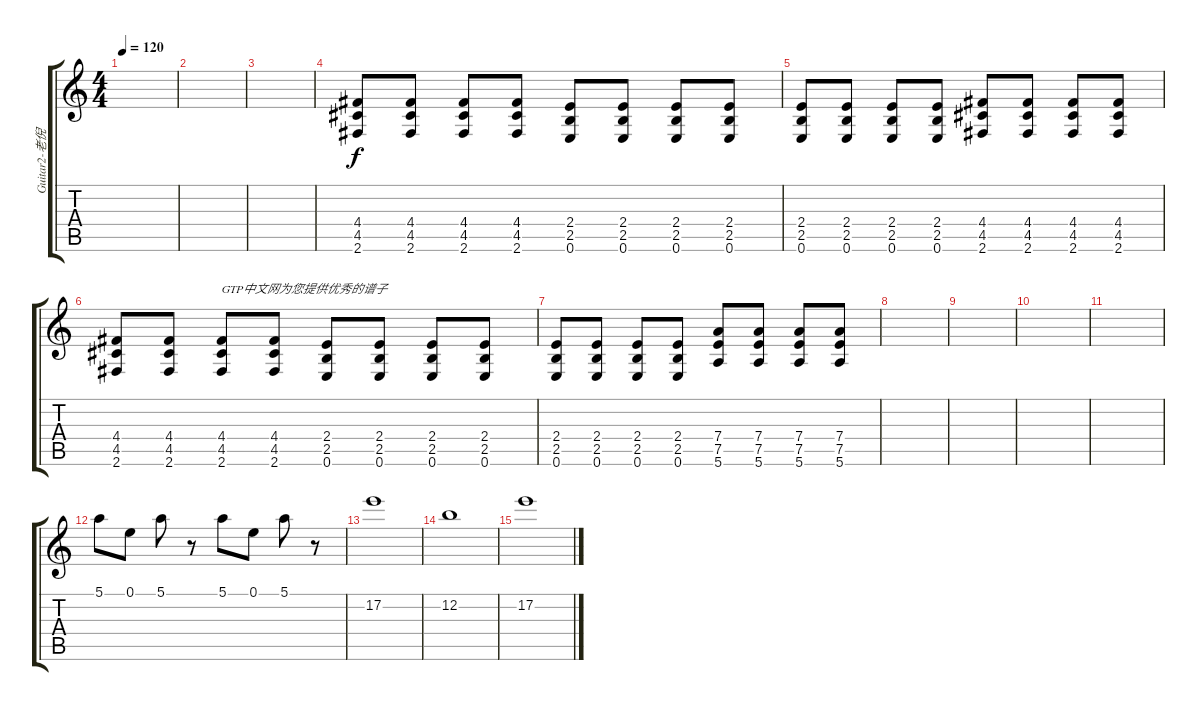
\track ("Guitar2-老倪" "Guitar2-老倪") {instrument overdrivenguitar}
\staff {score tabs}
\tuning (E4 B3 G3 D3 A2 E2) {hide}
\ts (4 4)
\tempo 120
\clef g2
\ks c
|
|
|
(4.4 4.5 2.6).8 (4.4 4.5 2.6).8 (4.4 4.5 2.6).8 (4.4 4.5 2.6).8 (2.4 2.5 0.6).8 (2.4 2.5 0.6).8 (2.4 2.5 0.6).8 (2.4 2.5 0.6).8 |
(2.4 2.5 0.6).8 (2.4 2.5 0.6).8 (2.4 2.5 0.6).8 (2.4 2.5 0.6).8 (4.4 4.5 2.6).8 (4.4 4.5 2.6).8 (4.4 4.5 2.6).8 (4.4 4.5 2.6).8 |
(4.4 4.5 2.6).8 (4.4 4.5 2.6).8 (4.4 4.5 2.6).8{txt "GTP中文网为您提供优秀的谱子"} (4.4 4.5 2.6).8 (2.4 2.5 0.6).8 (2.4 2.5 0.6).8 (2.4 2.5 0.6).8 (2.4 2.5 0.6).8 |
(2.4 2.5 0.6).8 (2.4 2.5 0.6).8 (2.4 2.5 0.6).8 (2.4 2.5 0.6).8 (7.4 7.5 5.6).8 (7.4 7.5 5.6).8 (7.4 7.5 5.6).8 (7.4 7.5 5.6).8 |
|
|
|
|
5.1.8 0.1.8 5.1.8 r.8 5.1.8 0.1.8 5.1.8 r.8 |
17.2.1 |
12.2.1 |
17.2.1
